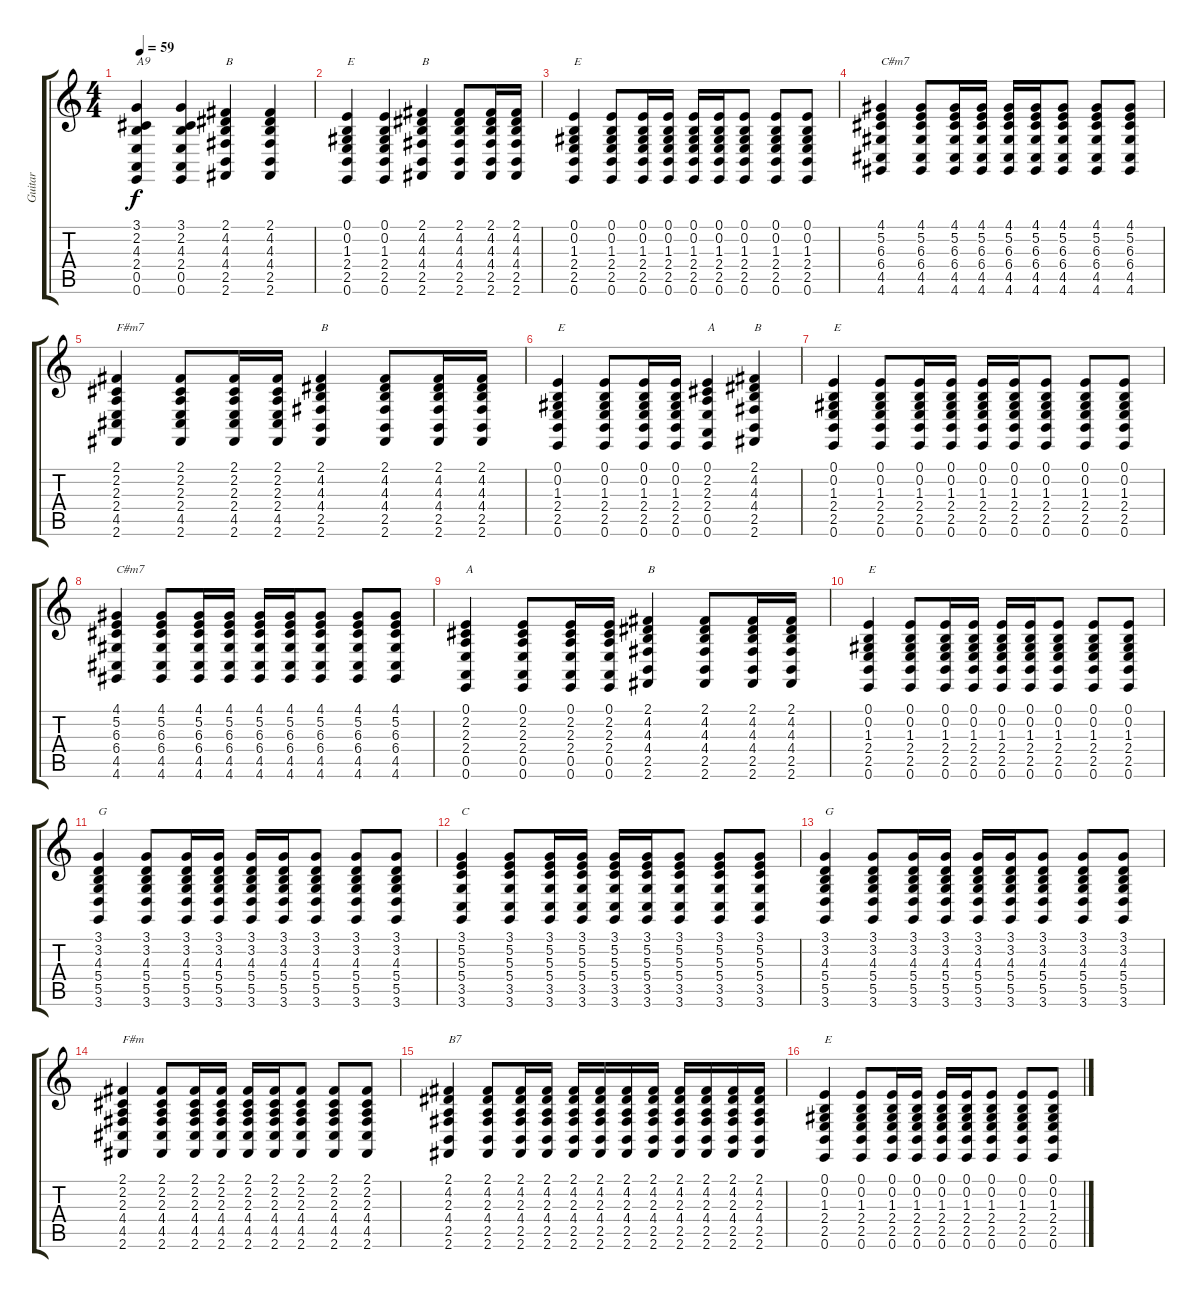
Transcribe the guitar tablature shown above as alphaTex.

\track ("Guitar" "Guitar") {instrument acousticgrandpiano}
\staff {score tabs}
\tuning (E4 B3 G3 D3 A2 E2) {hide}
\ts (4 4)
\tempo 59
\clef g2
\ks c
(3.1 2.2 4.3 2.4 0.5 0.6).4{txt "A9" dy f} (3.1 2.2 4.3 2.4 0.5 0.6).4 (2.1 4.2 4.3 4.4 2.5 2.6).4{txt "B"} (2.1 4.2 4.3 4.4 2.5 2.6).4 |
(0.1 0.2 1.3 2.4 2.5 0.6).4{txt "E"} (0.1 0.2 1.3 2.4 2.5 0.6).4 (2.1 4.2 4.3 4.4 2.5 2.6).4{txt "B"} (2.1 4.2 4.3 4.4 2.5 2.6).8 (2.1 4.2 4.3 4.4 2.5 2.6).16 (2.1 4.2 4.3 4.4 2.5 2.6).16 |
(0.1 0.2 1.3 2.4 2.5 0.6).4{txt "E"} (0.1 0.2 1.3 2.4 2.5 0.6).8 (0.1 0.2 1.3 2.4 2.5 0.6).16 (0.1 0.2 1.3 2.4 2.5 0.6).16 (0.1 0.2 1.3 2.4 2.5 0.6).16 (0.1 0.2 1.3 2.4 2.5 0.6).16 (0.1 0.2 1.3 2.4 2.5 0.6).8 (0.1 0.2 1.3 2.4 2.5 0.6).8 (0.1 0.2 1.3 2.4 2.5 0.6).8 |
(4.1 5.2 6.3 6.4 4.5 4.6).4{txt "C#m7"} (4.1 5.2 6.3 6.4 4.5 4.6).8 (4.1 5.2 6.3 6.4 4.5 4.6).16 (4.1 5.2 6.3 6.4 4.5 4.6).16 (4.1 5.2 6.3 6.4 4.5 4.6).16 (4.1 5.2 6.3 6.4 4.5 4.6).16 (4.1 5.2 6.3 6.4 4.5 4.6).8 (4.1 5.2 6.3 6.4 4.5 4.6).8 (4.1 5.2 6.3 6.4 4.5 4.6).8 |
(2.1 2.2 2.3 2.4 4.5 2.6).4{txt "F#m7"} (2.1 2.2 2.3 2.4 4.5 2.6).8 (2.1 2.2 2.3 2.4 4.5 2.6).16 (2.1 2.2 2.3 2.4 4.5 2.6).16 (2.1 4.2 4.3 4.4 2.5 2.6).4{txt "B"} (2.1 4.2 4.3 4.4 2.5 2.6).8 (2.1 4.2 4.3 4.4 2.5 2.6).16 (2.1 4.2 4.3 4.4 2.5 2.6).16 |
(0.1 0.2 1.3 2.4 2.5 0.6).4{txt "E"} (0.1 0.2 1.3 2.4 2.5 0.6).8 (0.1 0.2 1.3 2.4 2.5 0.6).16 (0.1 0.2 1.3 2.4 2.5 0.6).16 (0.1 2.2 2.3 2.4 0.5 0.6).4{txt "A"} (2.1 4.2 4.3 4.4 2.5 2.6).4{txt "B"} |
(0.1 0.2 1.3 2.4 2.5 0.6).4{txt "E"} (0.1 0.2 1.3 2.4 2.5 0.6).8 (0.1 0.2 1.3 2.4 2.5 0.6).16 (0.1 0.2 1.3 2.4 2.5 0.6).16 (0.1 0.2 1.3 2.4 2.5 0.6).16 (0.1 0.2 1.3 2.4 2.5 0.6).16 (0.1 0.2 1.3 2.4 2.5 0.6).8 (0.1 0.2 1.3 2.4 2.5 0.6).8 (0.1 0.2 1.3 2.4 2.5 0.6).8 |
(4.1 5.2 6.3 6.4 4.5 4.6).4{txt "C#m7"} (4.1 5.2 6.3 6.4 4.5 4.6).8 (4.1 5.2 6.3 6.4 4.5 4.6).16 (4.1 5.2 6.3 6.4 4.5 4.6).16 (4.1 5.2 6.3 6.4 4.5 4.6).16 (4.1 5.2 6.3 6.4 4.5 4.6).16 (4.1 5.2 6.3 6.4 4.5 4.6).8 (4.1 5.2 6.3 6.4 4.5 4.6).8 (4.1 5.2 6.3 6.4 4.5 4.6).8 |
(0.1 2.2 2.3 2.4 0.5 0.6).4{txt "A"} (0.1 2.2 2.3 2.4 0.5 0.6).8 (0.1 2.2 2.3 2.4 0.5 0.6).16 (0.1 2.2 2.3 2.4 0.5 0.6).16 (2.1 4.2 4.3 4.4 2.5 2.6).4{txt "B"} (2.1 4.2 4.3 4.4 2.5 2.6).8 (2.1 4.2 4.3 4.4 2.5 2.6).16 (2.1 4.2 4.3 4.4 2.5 2.6).16 |
(0.1 0.2 1.3 2.4 2.5 0.6).4{txt "E"} (0.1 0.2 1.3 2.4 2.5 0.6).8 (0.1 0.2 1.3 2.4 2.5 0.6).16 (0.1 0.2 1.3 2.4 2.5 0.6).16 (0.1 0.2 1.3 2.4 2.5 0.6).16 (0.1 0.2 1.3 2.4 2.5 0.6).16 (0.1 0.2 1.3 2.4 2.5 0.6).8 (0.1 0.2 1.3 2.4 2.5 0.6).8 (0.1 0.2 1.3 2.4 2.5 0.6).8 |
(3.1 3.2 4.3 5.4 5.5 3.6).4{txt "G"} (3.1 3.2 4.3 5.4 5.5 3.6).8 (3.1 3.2 4.3 5.4 5.5 3.6).16 (3.1 3.2 4.3 5.4 5.5 3.6).16 (3.1 3.2 4.3 5.4 5.5 3.6).16 (3.1 3.2 4.3 5.4 5.5 3.6).16 (3.1 3.2 4.3 5.4 5.5 3.6).8 (3.1 3.2 4.3 5.4 5.5 3.6).8 (3.1 3.2 4.3 5.4 5.5 3.6).8 |
(3.1 5.2 5.3 5.4 3.5 3.6).4{txt "C"} (3.1 5.2 5.3 5.4 3.5 3.6).8 (3.1 5.2 5.3 5.4 3.5 3.6).16 (3.1 5.2 5.3 5.4 3.5 3.6).16 (3.1 5.2 5.3 5.4 3.5 3.6).16 (3.1 5.2 5.3 5.4 3.5 3.6).16 (3.1 5.2 5.3 5.4 3.5 3.6).8 (3.1 5.2 5.3 5.4 3.5 3.6).8 (3.1 5.2 5.3 5.4 3.5 3.6).8 |
(3.1 3.2 4.3 5.4 5.5 3.6).4{txt "G"} (3.1 3.2 4.3 5.4 5.5 3.6).8 (3.1 3.2 4.3 5.4 5.5 3.6).16 (3.1 3.2 4.3 5.4 5.5 3.6).16 (3.1 3.2 4.3 5.4 5.5 3.6).16 (3.1 3.2 4.3 5.4 5.5 3.6).16 (3.1 3.2 4.3 5.4 5.5 3.6).8 (3.1 3.2 4.3 5.4 5.5 3.6).8 (3.1 3.2 4.3 5.4 5.5 3.6).8 |
(2.1 2.2 2.3 4.4 4.5 2.6).4{txt "F#m"} (2.1 2.2 2.3 4.4 4.5 2.6).8 (2.1 2.2 2.3 4.4 4.5 2.6).16 (2.1 2.2 2.3 4.4 4.5 2.6).16 (2.1 2.2 2.3 4.4 4.5 2.6).16 (2.1 2.2 2.3 4.4 4.5 2.6).16 (2.1 2.2 2.3 4.4 4.5 2.6).8 (2.1 2.2 2.3 4.4 4.5 2.6).8 (2.1 2.2 2.3 4.4 4.5 2.6).8 |
(2.1 4.2 2.3 4.4 2.5 2.6).4{txt "B7"} (2.1 4.2 2.3 4.4 2.5 2.6).8 (2.1 4.2 2.3 4.4 2.5 2.6).16 (2.1 4.2 2.3 4.4 2.5 2.6).16 (2.1 4.2 2.3 4.4 2.5 2.6).16 (2.1 4.2 2.3 4.4 2.5 2.6).16 (2.1 4.2 2.3 4.4 2.5 2.6).16 (2.1 4.2 2.3 4.4 2.5 2.6).16 (2.1 4.2 2.3 4.4 2.5 2.6).16 (2.1 4.2 2.3 4.4 2.5 2.6).16 (2.1 4.2 2.3 4.4 2.5 2.6).16 (2.1 4.2 2.3 4.4 2.5 2.6).16 |
(0.1 0.2 1.3 2.4 2.5 0.6).4{txt "E"} (0.1 0.2 1.3 2.4 2.5 0.6).8 (0.1 0.2 1.3 2.4 2.5 0.6).16 (0.1 0.2 1.3 2.4 2.5 0.6).16 (0.1 0.2 1.3 2.4 2.5 0.6).16 (0.1 0.2 1.3 2.4 2.5 0.6).16 (0.1 0.2 1.3 2.4 2.5 0.6).8 (0.1 0.2 1.3 2.4 2.5 0.6).8 (0.1 0.2 1.3 2.4 2.5 0.6).8
